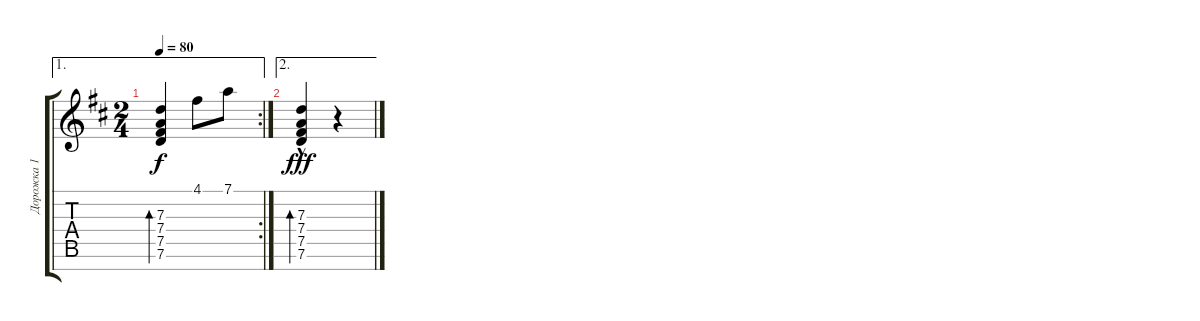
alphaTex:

\track ("Дорожка 1" "Дорожка 1") {instrument acousticguitarsteel}
\staff {score tabs}
\tuning (D4 B3 G3 D3 B2 G2 D2) {hide}
\ae 1
\rc 2
\ts (2 4)
\tempo 80
\clef g2
\ks d
(7.3 7.4 7.5 7.6).4{bd 240 dy f} 4.1.8 7.1.8 |
\ae 2
(7.3 7.4 7.5{hac} 7.6).4{bd 120 dy fff} r.4
